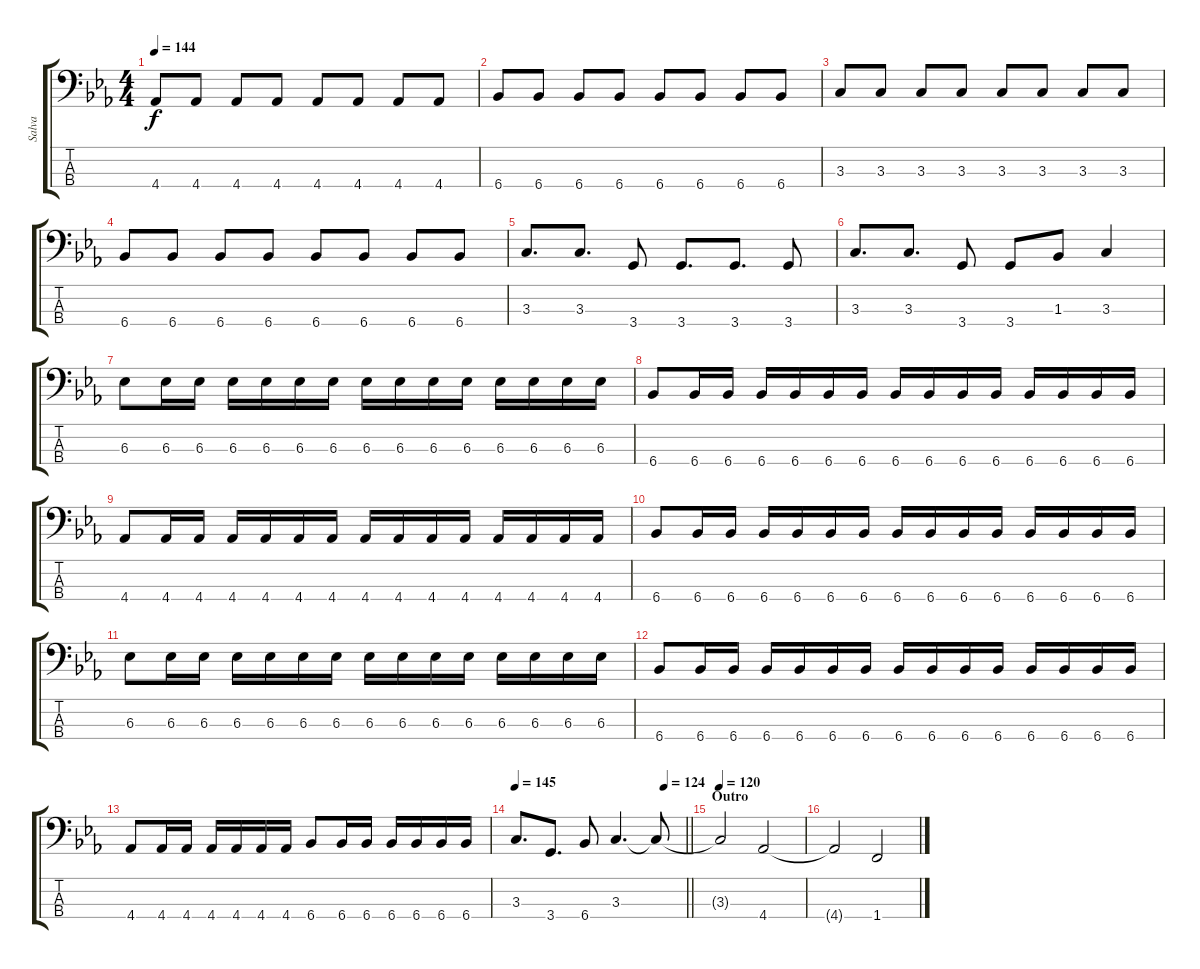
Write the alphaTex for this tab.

\track ("Salva" "Salva") {instrument electricbassfinger}
\staff {score tabs}
\tuning (G2 D2 A1 E1) {hide}
\ts (4 4)
\tempo 144
\clef f4
\ks eb
4.4.8{dy f} 4.4.8 4.4.8 4.4.8 4.4.8 4.4.8 4.4.8 4.4.8 |
6.4.8 6.4.8 6.4.8 6.4.8 6.4.8 6.4.8 6.4.8 6.4.8 |
3.3.8 3.3.8 3.3.8 3.3.8 3.3.8 3.3.8 3.3.8 3.3.8 |
6.4.8 6.4.8 6.4.8 6.4.8 6.4.8 6.4.8 6.4.8 6.4.8 |
3.3.8{d} 3.3.8{d} 3.4.8 3.4.8{d} 3.4.8{d} 3.4.8 |
3.3.8{d} 3.3.8{d} 3.4.8 3.4.8 1.3.8 3.3.4 |
6.3.8 6.3.16 6.3.16 6.3.16 6.3.16 6.3.16 6.3.16 6.3.16 6.3.16 6.3.16 6.3.16 6.3.16 6.3.16 6.3.16 6.3.16 |
6.4.8 6.4.16 6.4.16 6.4.16 6.4.16 6.4.16 6.4.16 6.4.16 6.4.16 6.4.16 6.4.16 6.4.16 6.4.16 6.4.16 6.4.16 |
4.4.8 4.4.16 4.4.16 4.4.16 4.4.16 4.4.16 4.4.16 4.4.16 4.4.16 4.4.16 4.4.16 4.4.16 4.4.16 4.4.16 4.4.16 |
6.4.8 6.4.16 6.4.16 6.4.16 6.4.16 6.4.16 6.4.16 6.4.16 6.4.16 6.4.16 6.4.16 6.4.16 6.4.16 6.4.16 6.4.16 |
6.3.8 6.3.16 6.3.16 6.3.16 6.3.16 6.3.16 6.3.16 6.3.16 6.3.16 6.3.16 6.3.16 6.3.16 6.3.16 6.3.16 6.3.16 |
6.4.8 6.4.16 6.4.16 6.4.16 6.4.16 6.4.16 6.4.16 6.4.16 6.4.16 6.4.16 6.4.16 6.4.16 6.4.16 6.4.16 6.4.16 |
4.4.8 4.4.16 4.4.16 4.4.16 4.4.16 4.4.16 4.4.16 6.4.8 6.4.16 6.4.16 6.4.16 6.4.16 6.4.16 6.4.16 |
\tempo (124 0.875)
\tempo 145
\barLineRight lightlight
3.3.8{d} 3.4.8{d} 6.4.8 3.3.4{d} 3.3{t}.8 |
\section ("" "Outro")
\tempo 120
3.3{t}.2 4.4.2 |
4.4{t}.2 1.4.2
